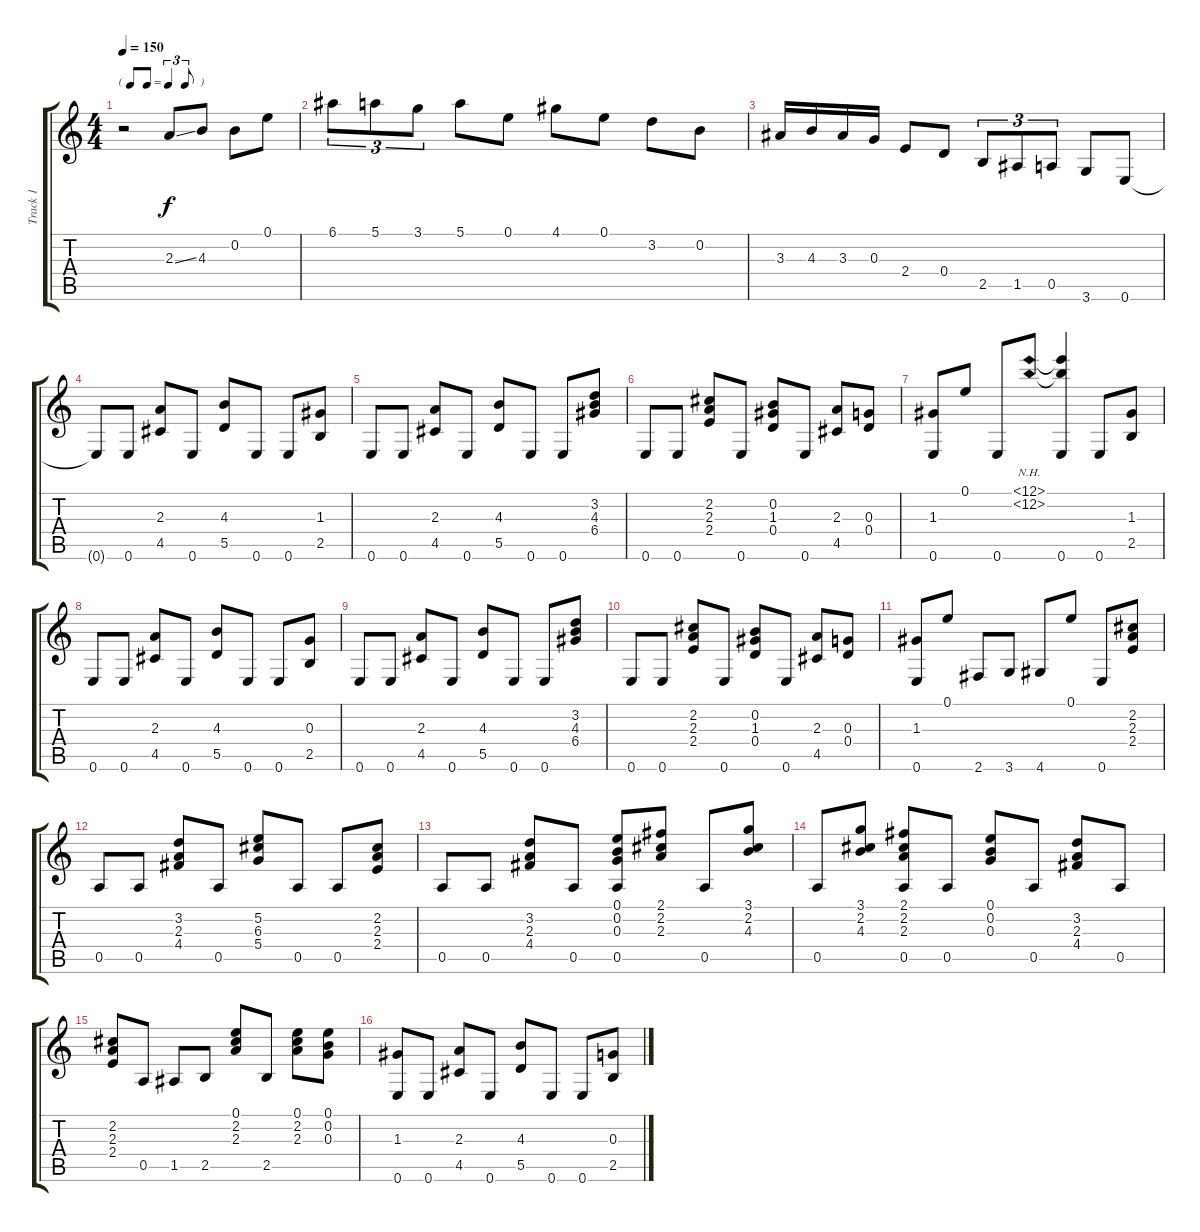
\track ("Track 1" "Track 1") {instrument acousticguitarnylon}
\staff {score tabs}
\tuning (E4 B3 G3 D3 A2 E2) {hide}
\ts (4 4)
\tf triplet8th
\tempo 150
\clef g2
\ks c
r.2{dy f instrument acousticguitarnylon} 2.3{ss}.8 4.3.8 0.2.8 0.1.8 |
6.1.8{tu (3 2)} 5.1.8{tu (3 2)} 3.1.8{tu (3 2)} 5.1.8 0.1.8 4.1.8 0.1.8 3.2.8 0.2.8 |
3.3.16 4.3.16 3.3.16 0.3.16 2.4.8 0.4.8 2.5.8{tu (3 2)} 1.5.8{tu (3 2)} 0.5.8{tu (3 2)} 3.6.8 0.6.8 |
0.6{t}.8 0.6.8 (2.3 4.5).8 0.6.8 (4.3 5.5).8 0.6.8 0.6.8 (1.3 2.5).8 |
0.6.8 0.6.8 (2.3 4.5).8 0.6.8 (4.3 5.5).8 0.6.8 0.6.8 (3.2 4.3 6.4).8 |
0.6.8 0.6.8 (2.2 2.3 2.4).8 0.6.8 (0.2 1.3 0.4).8 0.6.8 (2.3 4.5).8 (0.3 0.4).8 |
(1.3 0.6).8 0.1.8 0.6.8 (12.1{nh} 12.2{nh}).8 (12.1{t} 12.2{t} 0.6).4 0.6.8 (1.3 2.5).8 |
0.6.8 0.6.8 (2.3 4.5).8 0.6.8 (4.3 5.5).8 0.6.8 0.6.8 (0.3 2.5).8 |
0.6.8 0.6.8 (2.3 4.5).8 0.6.8 (4.3 5.5).8 0.6.8 0.6.8 (3.2 4.3 6.4).8 |
0.6.8 0.6.8 (2.2 2.3 2.4).8 0.6.8 (0.2 1.3 0.4).8 0.6.8 (2.3 4.5).8 (0.3 0.4).8 |
(1.3 0.6).8 0.1.8 2.6.8 3.6.8 4.6.8 0.1.8 0.6.8 (2.2 2.3 2.4).8 |
0.5.8 0.5.8 (3.2 2.3 4.4).8 0.5.8 (5.2 6.3 5.4).8 0.5.8 0.5.8 (2.2 2.3 2.4).8 |
0.5.8 0.5.8 (3.2 2.3 4.4).8 0.5.8 (0.1 0.2 0.3 0.5).8 (2.1 2.2 2.3).8 0.5.8 (3.1 2.2 4.3).8 |
0.5.8 (3.1 2.2 4.3).8 (2.1 2.2 2.3 0.5).8 0.5.8 (0.1 0.2 0.3).8 0.5.8 (3.2 2.3 4.4).8 0.5.8 |
(2.2 2.3 2.4).8 0.5.8 1.5.8 2.5.8 (0.1 2.2 2.3).8 2.5.8 (0.1 2.2 2.3).8 (0.1 0.2 0.3).8 |
(1.3 0.6).8 0.6.8 (2.3 4.5).8 0.6.8 (4.3 5.5).8 0.6.8 0.6.8 (0.3 2.5).8
